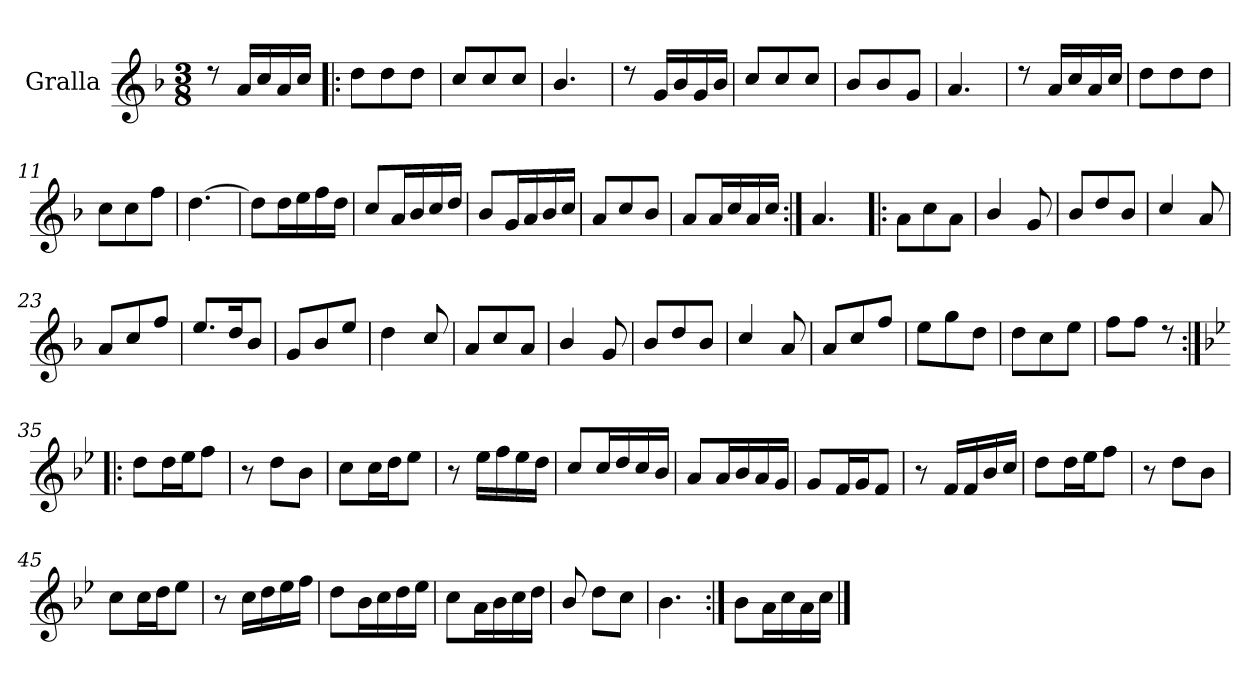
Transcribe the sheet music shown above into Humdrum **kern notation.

**kern
*part1
*staff1
*I"Gralla
*I'Gr.
*clefG2
*k[b-]
*M3/8
*MM110
=1
8rdd
16a/LL
16cc/
16a/
16cc/JJ
=2!|:
8dd\L
8dd\
8dd\J
=3
8cc/L
8cc/
8cc/J
=4
4.b-/
=5
8rdd
16g/LL
16b-/
16g/
16b-/JJ
=6
8cc/L
8cc/
8cc/J
=7
8b-/L
8b-/
8g/J
=8
4.a/
=9
8rdd
16a/LL
16cc/
16a/
16cc/JJ
!!LO:LB:g=z
=10
8dd\L
8dd\
8dd\J
=11
8cc\L
8cc\
8ff\J
=12
[4.dd\
=13
8dd\L]
16dd\L
16ee\
16ff\
16dd\JJ
=14
8cc/L
16a/L
16b-/
16cc/
16dd/JJ
=15
8b-/L
16g/L
16a/
16b-/
16cc/JJ
=16
8a/L
8cc/
8b-/J
=17
8a/L
16a/L
16cc/
16a/
16cc/JJ
=18:|!
4.a/
!!LO:LB:g=z
=19!|:
8a\L
8cc\
8a\J
=20
4b-/
8g/
=21
8b-/L
8dd/
8b-/J
=22
4cc/
8a/
=23
8a/L
8cc/
8ff/J
=24
8.ee/L
16dd/K
8b-/J
=25
8g/L
8b-/
8ee/J
=26
4dd\
8cc/
=27
8a/L
8cc/
8a/J
=28
4b-/
8g/
=29
8b-/L
8dd/
8b-/J
!!LO:LB:g=z
=30
4cc/
8a/
=31
8a/L
8cc/
8ff/J
=32
8ee\L
8gg\
8dd\J
=33
8dd\L
8cc\
8ee\J
=34
8ff\L
8ff\J
8rdd
=35:|!|:
*k[b-e-]
8dd\L
16dd\L
16ee-\J
8ff\J
=36
8r
8dd\L
8b-\J
=37
8cc\L
16cc\L
16dd\J
8ee-\J
=38
8r
16ee-\LL
16ff\
16ee-\
16dd\JJ
!!LO:LB:g=z
=39
8cc/L
16cc/L
16dd/
16cc/
16b-/JJ
=40
8a/L
16a/L
16b-/
16a/
16g/JJ
=41
8g/L
16f/L
16g/J
8f/J
=42
8r
16f/LL
16f/
16b-/
16cc/JJ
=43
8dd\L
16dd\L
16ee-\J
8ff\J
=44
8r
8dd\L
8b-\J
=45
8cc\L
16cc\L
16dd\J
8ee-\J
=46
8r
16cc\LL
16dd\
16ee-\
16ff\JJ
!!LO:LB:g=z
=47
8dd\L
16b-\L
16cc\
16dd\
16ee-\JJ
=48
8cc\L
16a\L
16b-\
16cc\
16dd\JJ
=49
8b-/
8dd\L
8cc\J
=50
4.b-\
=51:|!
8b-\L
16a\L
16cc\
16a\
16cc\JJ
==
*-
